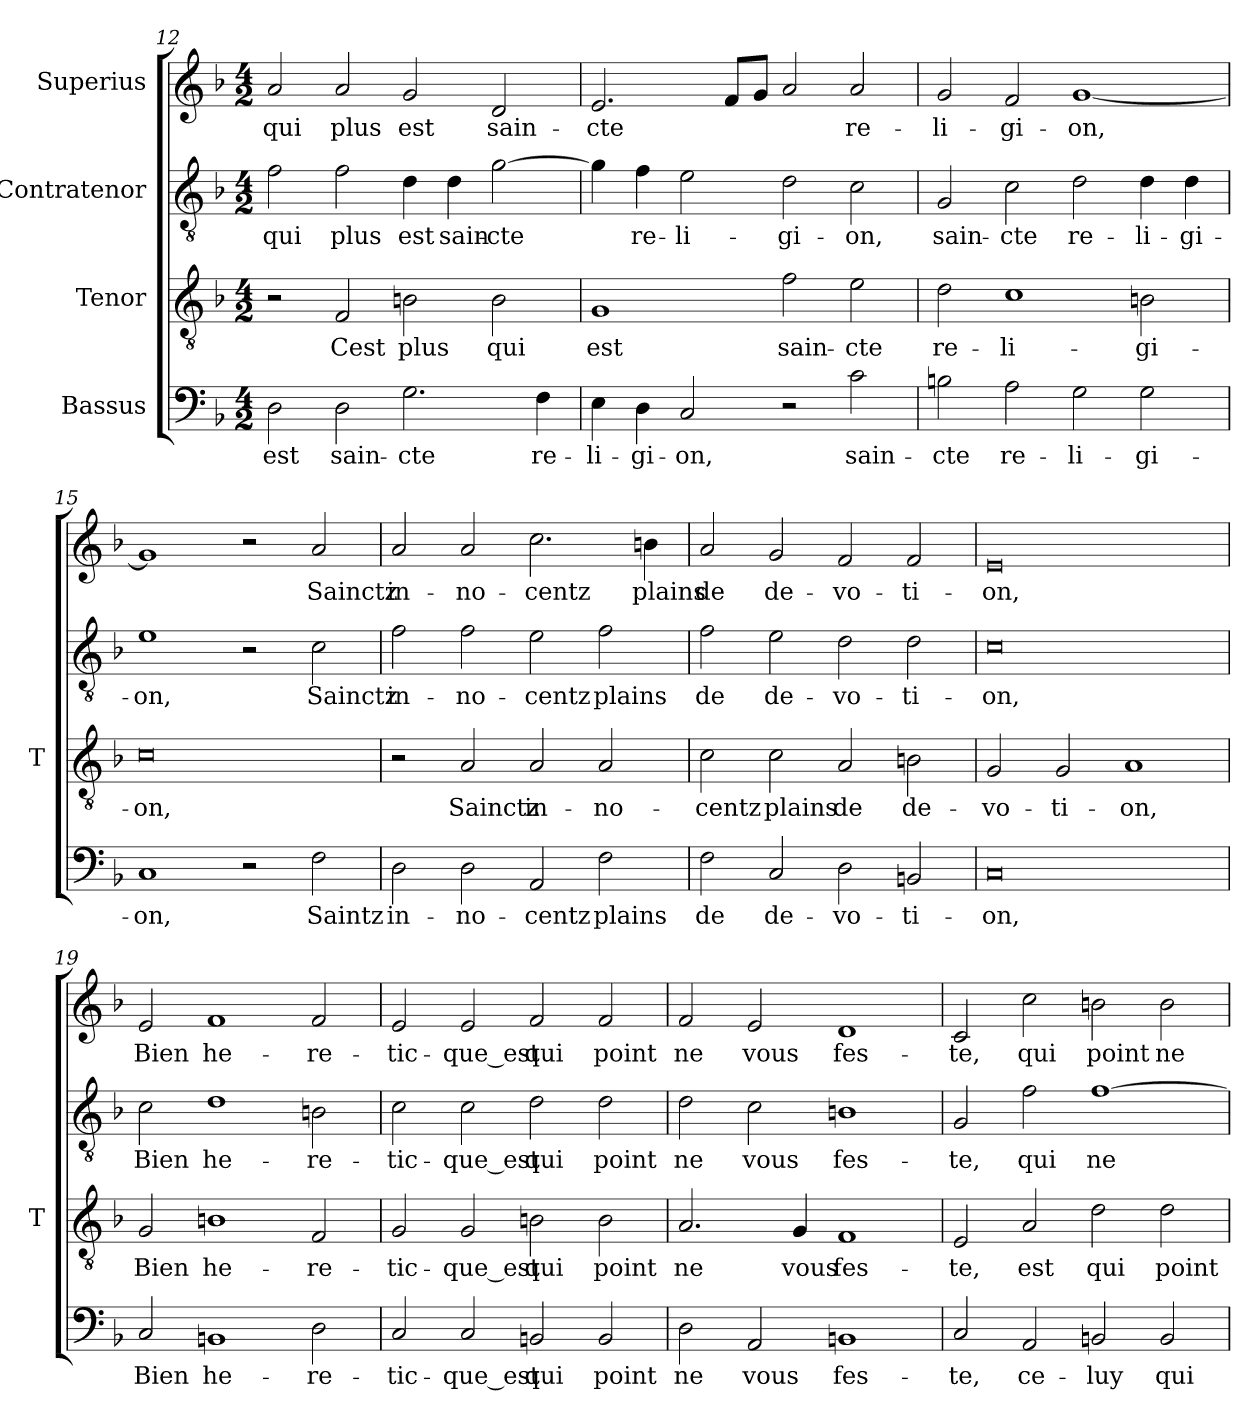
**kern	**text	**kern	**text	**kern	**text	**kern	**text
*part4	*part4	*part3	*part3	*part2	*part2	*part1	*part1
*staff4	*staff4	*staff3	*staff3	*staff2	*staff2	*staff1	*staff1
*I"Bassus	*	*I"Tenor	*	*I"Contratenor	*	*I"Superius	*
*	*	*I'T	*	*	*	*	*
*clefF4	*	*clefGv2	*	*clefGv2	*	*clefG2	*
*k[b-]	*	*k[b-]	*	*k[b-]	*	*k[b-]	*
*M4/2	*	*M4/2	*	*M4/2	*	*M4/2	*
=12	=12	=12	=12	=12	=12	=12	=12
2D	-est	2r	.	2f	-qui	2a	-qui
2D	sain-	2F	-Cest	2f	-plus	2a	-plus
2.G	-cte	2B	-plus	4d	-est	2g	-est
.	.	.	.	4d	sain-	.	.
.	.	2B	-qui	[2g	-cte	2d	sain-
4F	re-	.	.	.	.	.	.
=13	=13	=13	=13	=13	=13	=13	=13
4E	li-	1G	-est	4g]	.	2.e	-cte
4D	gi-	.	.	4f	re-	.	.
2C	-on,	.	.	2e	li-	.	.
.	.	.	.	.	.	8fL	.
.	.	.	.	.	.	8gJ	.
2r	.	2f	sain-	2d	gi-	2a	.
2c	sain-	2e	-cte	2c	-on,	2a	re-
=14	=14	=14	=14	=14	=14	=14	=14
2Bn	-cte	2d	re-	2G	sain-	2g	li-
2A	re-	1c	li-	2c	-cte	2f	gi-
2G	li-	.	.	2d	re-	[1g	-on,
2G	gi-	2Bn	gi-	4d	li-	.	.
.	.	.	.	4d	gi-	.	.
=15	=15	=15	=15	=15	=15	=15	=15
1C	-on,	0c	-on,	1e	-on,	1g]	.
2r	.	.	.	2r	.	2r	.
2F	-Saintz	.	.	2c	-Sainctz	2a	-Sainctz
=16	=16	=16	=16	=16	=16	=16	=16
2D	in-	2r	.	2f	in-	2a	in-
2D	no-	2A	-Sainctz	2f	no-	2a	no-
2AA	-centz	2A	in-	2e	-centz	2.cc	-centz
2F	-plains	2A	no-	2f	-plains	.	.
.	.	.	.	.	.	4bn	-plains
=17	=17	=17	=17	=17	=17	=17	=17
2F	-de	2c	-centz	2f	-de	2a	-de
2C	de-	2c	-plains	2e	de-	2g	de-
2D	vo-	2A	-de	2d	vo-	2f	vo-
2BBn	ti-	2B	de-	2d	ti-	2f	ti-
=18	=18	=18	=18	=18	=18	=18	=18
0C	-on,	2G	vo-	0c	-on,	0e	-on,
.	.	2G	ti-	.	.	.	.
.	.	1A	-on,	.	.	.	.
=19	=19	=19	=19	=19	=19	=19	=19
2C	-Bien	2G	-Bien	2c	-Bien	2e	-Bien
1BBn	he-	1B	he-	1d	he-	1f	he-
2D	re-	2F	re-	2Bn	re-	2f	re-
=20	=20	=20	=20	=20	=20	=20	=20
2C	tic-	2G	tic-	2c	tic-	2e	tic-
2C	-que_est	2G	-que_est	2c	-que_est	2e	-que_est
2BBn	-qui	2B	-qui	2d	-qui	2f	-qui
2BB	-point	2B	-point	2d	-point	2f	-point
=21	=21	=21	=21	=21	=21	=21	=21
2D	-ne	2.A	-ne	2d	-ne	2f	-ne
2AA	-vous	.	.	2c	-vous	2e	-vous
.	.	4G	-vous	.	.	.	.
1BBn	fes-	1F	fes-	1Bn	fes-	1d	fes-
=22	=22	=22	=22	=22	=22	=22	=22
2C	-te,	2E	-te,	2G	-te,	2c	-te,
2AA	ce-	2A	-est	2f	-qui	2cc	-qui
2BBn	-luy	2d	-qui	[1f	-ne	2bn	-point
2BB	-qui	2d	-point	.	.	2b	-ne
=	=	=	=	=	=	=	=
*-	*-	*-	*-	*-	*-	*-	*-
